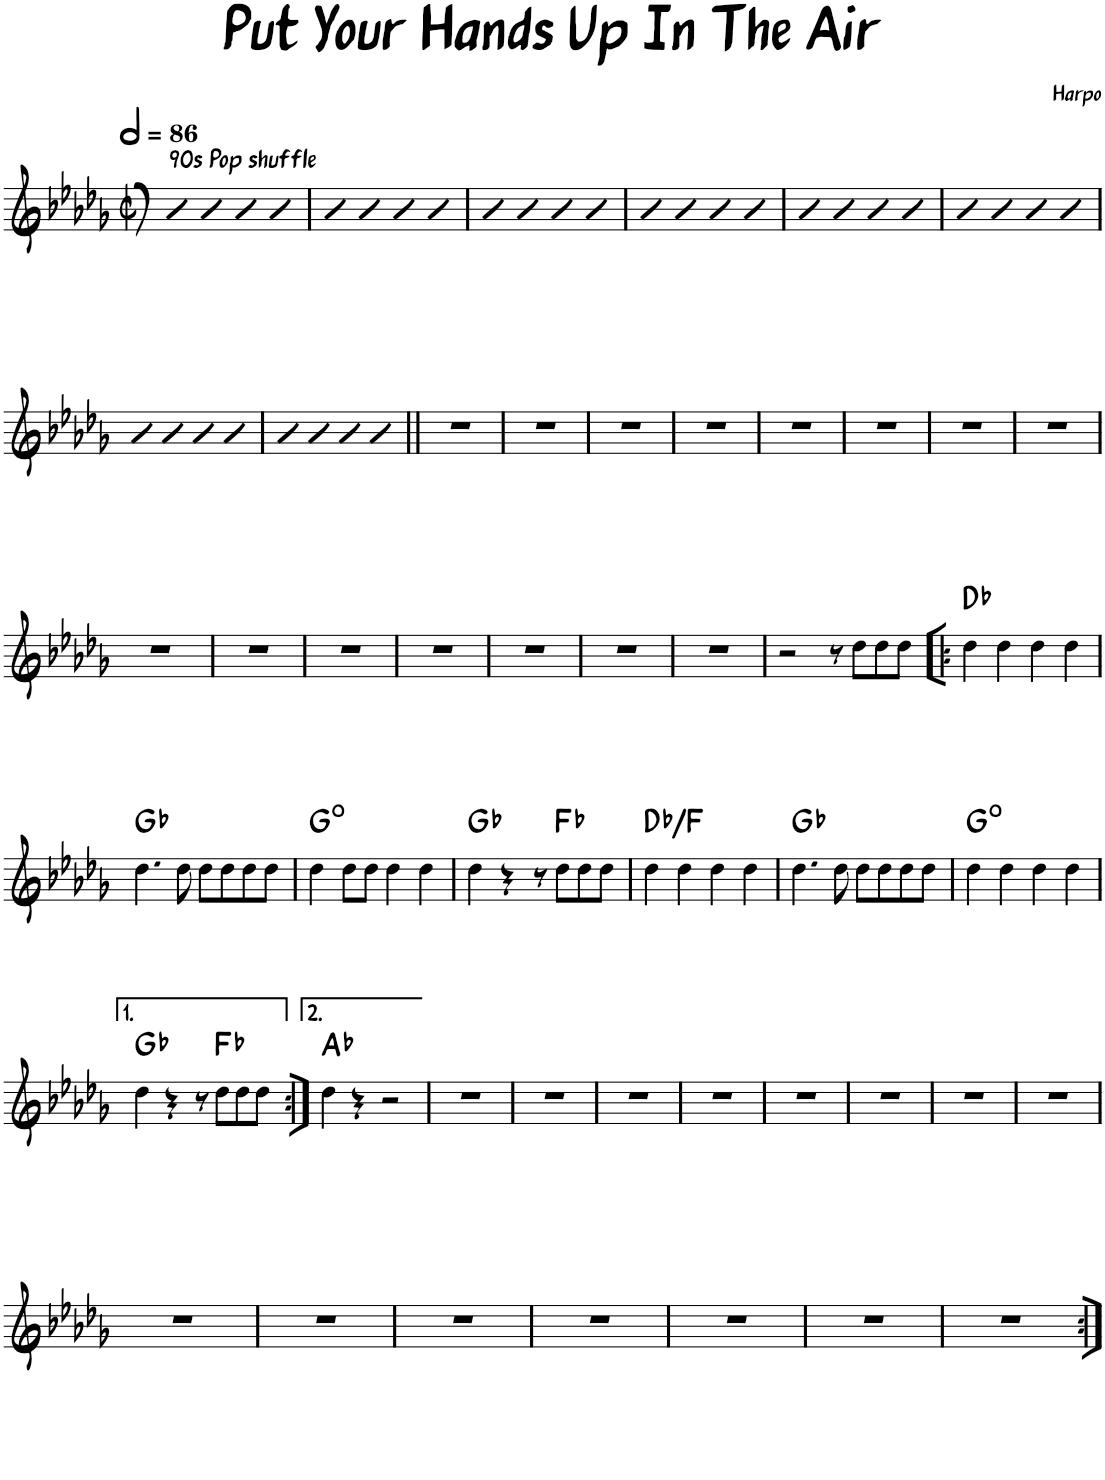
**kern	**harte
*part1	*part1
*staff1	*
*I"Piano	*
*I'Pno.	*
*clefG2	*
*k[b-e-a-d-g-]	*
*M2/2	*
*met(c|)	*
*MM172	*
=1	=1
!LO:TX:a:B:t=90s Pop shuffle	!
4b-	.
4b-	.
4b-	.
4b-	.
=2	=2
4b-	.
4b-	.
4b-	.
4b-	.
=3	=3
4b-	.
4b-	.
4b-	.
4b-	.
=4	=4
4b-	.
4b-	.
4b-	.
4b-	.
=5	=5
4b-	.
4b-	.
4b-	.
4b-	.
=6	=6
4b-	.
4b-	.
4b-	.
4b-	.
!!LO:LB:g=z
=7	=7
4b-	.
4b-	.
4b-	.
4b-	.
=8	=8
4b-	.
4b-	.
4b-	.
4b-	.
=9||	=9||
1r	.
=10	=10
1r	.
=11	=11
1r	.
=12	=12
1r	.
=13	=13
1r	.
=14	=14
1r	.
=15	=15
1r	.
=16	=16
1r	.
!!LO:LB:g=z
=17	=17
1r	.
=18	=18
1r	.
=19	=19
1r	.
=20	=20
1r	.
=21	=21
1r	.
=22	=22
1r	.
=23	=23
1r	.
=24	=24
2r	.
8r	.
8dd-\L	.
8dd-\	.
8dd-\J	.
=25!|:	=25!|:
4dd-\	Db:maj
4dd-\	.
4dd-\	.
4dd-\	.
!!LO:LB:g=z
=26	=26
4.dd-\	Gb:maj
8dd-\	.
8dd-\L	.
8dd-\	.
8dd-\	.
8dd-\J	.
=27	=27
4dd-\	G:dim
8dd-\L	.
8dd-\J	.
4dd-\	.
4dd-\	.
=28	=28
4dd-\	Gb:maj
4r	.
8r	.
8dd-\L	Fb:maj
8dd-\	.
8dd-\J	.
=29	=29
4dd-\	Db:maj/3
4dd-\	.
4dd-\	.
4dd-\	.
=30	=30
4.dd-\	Gb:maj
8dd-\	.
8dd-\L	.
8dd-\	.
8dd-\	.
8dd-\J	.
=31	=31
4dd-\	G:dim
4dd-\	.
4dd-\	.
4dd-\	.
!!LO:LB:g=z
=32	=32
4dd-\	Gb:maj
4r	.
8r	.
8dd-\L	Fb:maj
8dd-\	.
8dd-\J	.
=33:|!	=33:|!
4dd-\	Ab:maj
4r	.
2r	.
=34	=34
1r	.
=35	=35
1r	.
=36	=36
1r	.
=37	=37
1r	.
=38	=38
1r	.
=39	=39
1r	.
=40	=40
1r	.
=41	=41
1r	.
!!LO:LB:g=z
=42	=42
1r	.
=43	=43
1r	.
=44	=44
1r	.
=45	=45
1r	.
=46	=46
1r	.
=47	=47
1r	.
=48	=48
1r	.
=:|!	=:|!
*-	*-
